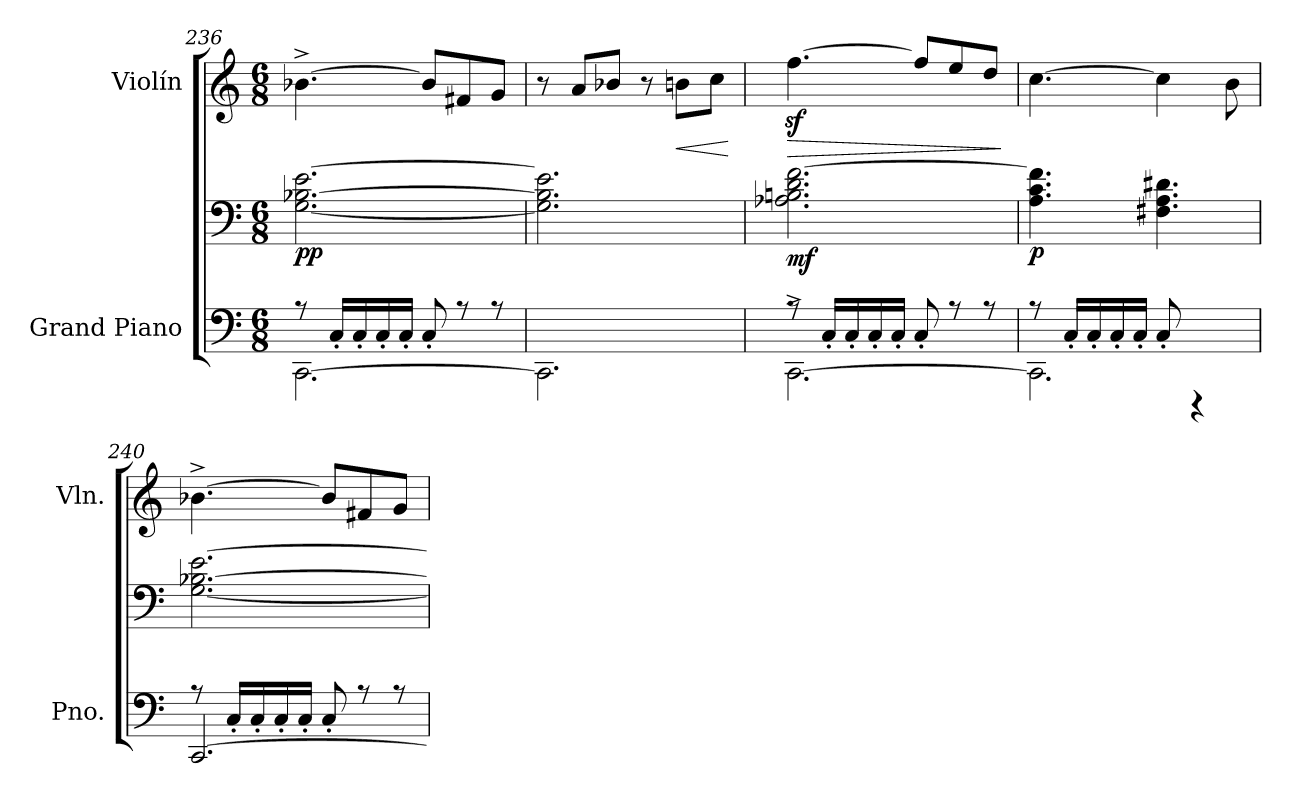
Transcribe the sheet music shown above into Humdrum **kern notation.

**kern	**kern	**dynam	**kern	**dynam
*part2	*part2	*part2	*part1	*part1
*staff3	*staff2	*staff2/3	*staff1	*staff1
*I"Grand Piano	*	*	*I"Violín	*
*I'Pno.	*	*	*I'Vln.	*
*clefF4	*clefF4	*	*clefG2	*
*k[]	*k[]	*	*k[]	*
*M6/8	*M6/8	*	*M6/8	*
=236	=236	=236	=236	=236
*^	*	*	*	*
!	!	!	!LO:DY:b	!	!
[2.CC\	8rA	[2.G\ [2.B-X\ [2.e\	pp	[4.b-X^\	.
.	16C'/LL	.	.	.	.
.	16C'/	.	.	.	.
.	16C'/	.	.	.	.
.	16C'/JJ	.	.	.	.
.	8C'/	.	.	8b-/L]	.
.	8rA	.	.	8f#X/	.
.	8rA	.	.	8g/J	.
*v	*v	*	*	*	*
!!LO:LB:g=z
=237	=237	=237	=237	=237
2.CC\]	2.G\] 2.B-\] 2.e\]	.	8r	.
.	.	.	8a/L	.
.	.	.	8b-X/J	.
.	.	.	8r	.
!	!	!	!	!LO:HP:b
.	.	.	8bn\L	<
.	.	.	8cc\J	.
.	.	.	.	[
=238	=238	=238	=238	=238
*^	*	*	*	*
!	!	!	!LO:DY:b	!	!LO:HP:b
[2.CC^\	8rA	2.A-X\ 2.Bn\ 2.d\ [2.f\	mf	[4.ffz<\	>
.	16C'/LL	.	.	.	.
.	16C'/	.	.	.	.
.	16C'/	.	.	.	.
.	16C'/JJ	.	.	.	.
.	8C'/	.	.	8ff/L]	.
.	8rA	.	.	8ee/	.
.	8rA	.	.	8dd/J	.
*v	*v	*	*	*	*
.	.	.	.	]
=239	=239	=239	=239	=239
*^	*	*	*	*
!	!	!	!LO:DY:b	!	!
2.CC\]	8rA	4.A\ 4.c\ 4.f\]	p	[4.cc\	.
.	16C'/LL	.	.	.	.
.	16C'/	.	.	.	.
.	16C'/	.	.	.	.
.	16C'/JJ	.	.	.	.
.	8C'/	4.F#X\ 4.A\ 4.d#X\	.	4cc\]	.
.	4r	.	.	.	.
.	.	.	.	8b\	.
=240	=240	=240	=240	=240	=240
[2.CC/	8rA	[2.G\ [2.B-X\ [2.e\	.	[4.b-X^\	.
.	16C'/LL	.	.	.	.
.	16C'/	.	.	.	.
.	16C'/	.	.	.	.
.	16C'/JJ	.	.	.	.
.	8C'/	.	.	8b-/L]	.
.	8rA	.	.	8f#X/	.
.	8rA	.	.	8g/J	.
*v	*v	*	*	*	*
=	=	=	=	=
*-	*-	*-	*-	*-
